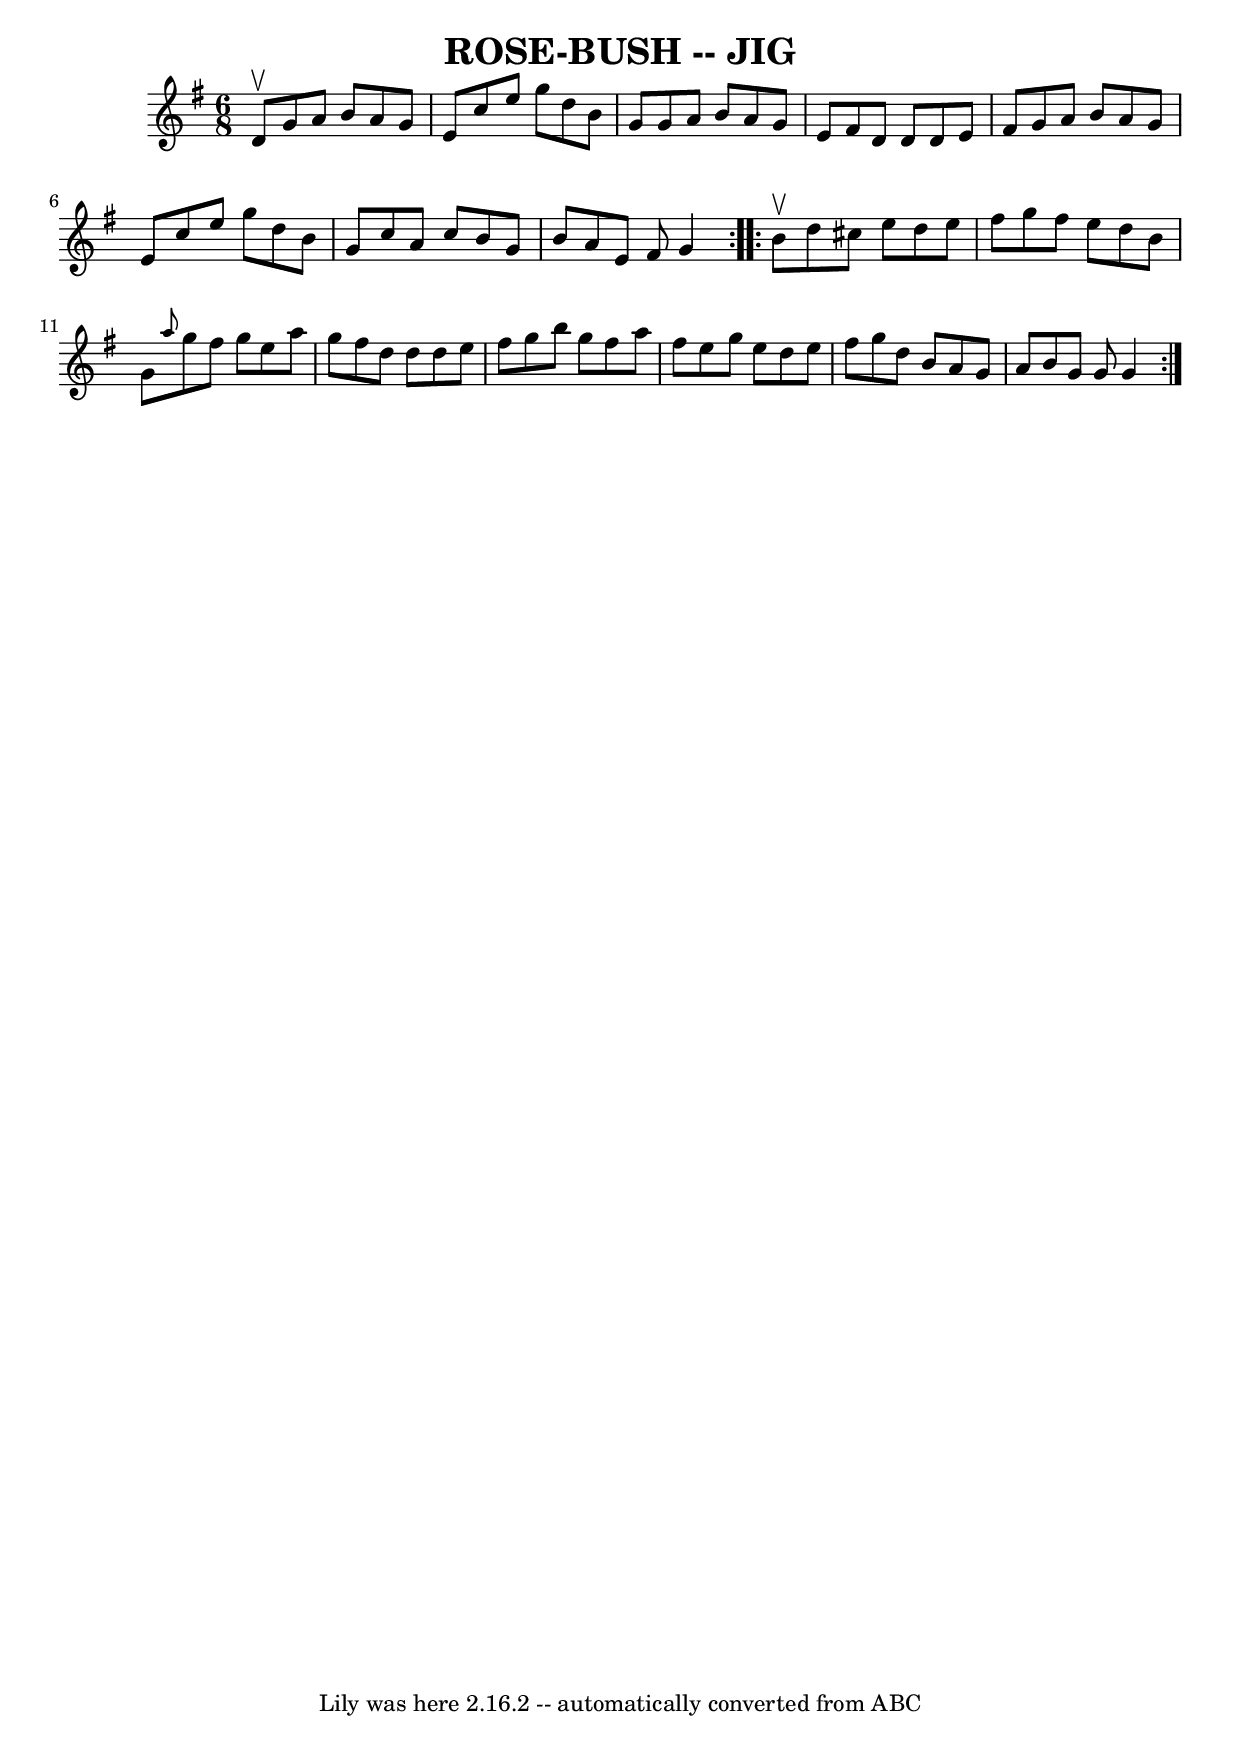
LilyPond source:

\version "2.16.2"
\include "Mammoth.ily"
\header {
  %% book = "Ryan's Mammoth Collection of Fiddle Tunes"
  crossRefNumber = "1"
  footnotes = ""
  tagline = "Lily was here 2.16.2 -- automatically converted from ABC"
  title = "ROSE-BUSH -- JIG"

}
voicedefault =  {



  \repeat volta 2 {

    \time 6/8 
    \key g \major
    d'8^\upbow       |
    g'8 a'8 b'8 a'8 
    g'8 e'8    |
    c''8 e''8 g''8 d''8 b'8 g'8    
    |
    g'8 a'8 b'8 a'8 g'8 e'8    |
    fis'8 d'8    
    d'8 d'8 e'8 fis'8        |
    g'8 a'8 b'8 a'8 g'8    
    e'8    |
    c''8 e''8 g''8 d''8 b'8 g'8    |
    c''8 
    a'8 c''8 b'8 g'8 b'8    |
    a'8 e'8 fis'8 g'4    

  }     
  \repeat volta 2 {
    b'8^\upbow       |
    d''8 cis''8 e''8   
    d''8 e''8 fis''8    |
    g''8 fis''8 e''8 d''8 b'8    
    g'8    |
    \grace { a''8  
	   } g''8 fis''8 g''8 e''8 a''8    
    g''8    |
    fis''8 d''8 d''8 d''8 e''8 fis''8        
    |
    g''8 b''8 g''8 fis''8 a''8 fis''8    |
    e''8  
    g''8 e''8 d''8 e''8 fis''8    |
    g''8 d''8 b'8    
    a'8 g'8 a'8    |
    b'8 g'8 g'8 g'4    
  }   

}

\score{
  <<

    \context Staff="default"
    {
      \voicedefault 
      
    }

  >>
  \layout {
    
  }
  \midi {
  }

}
